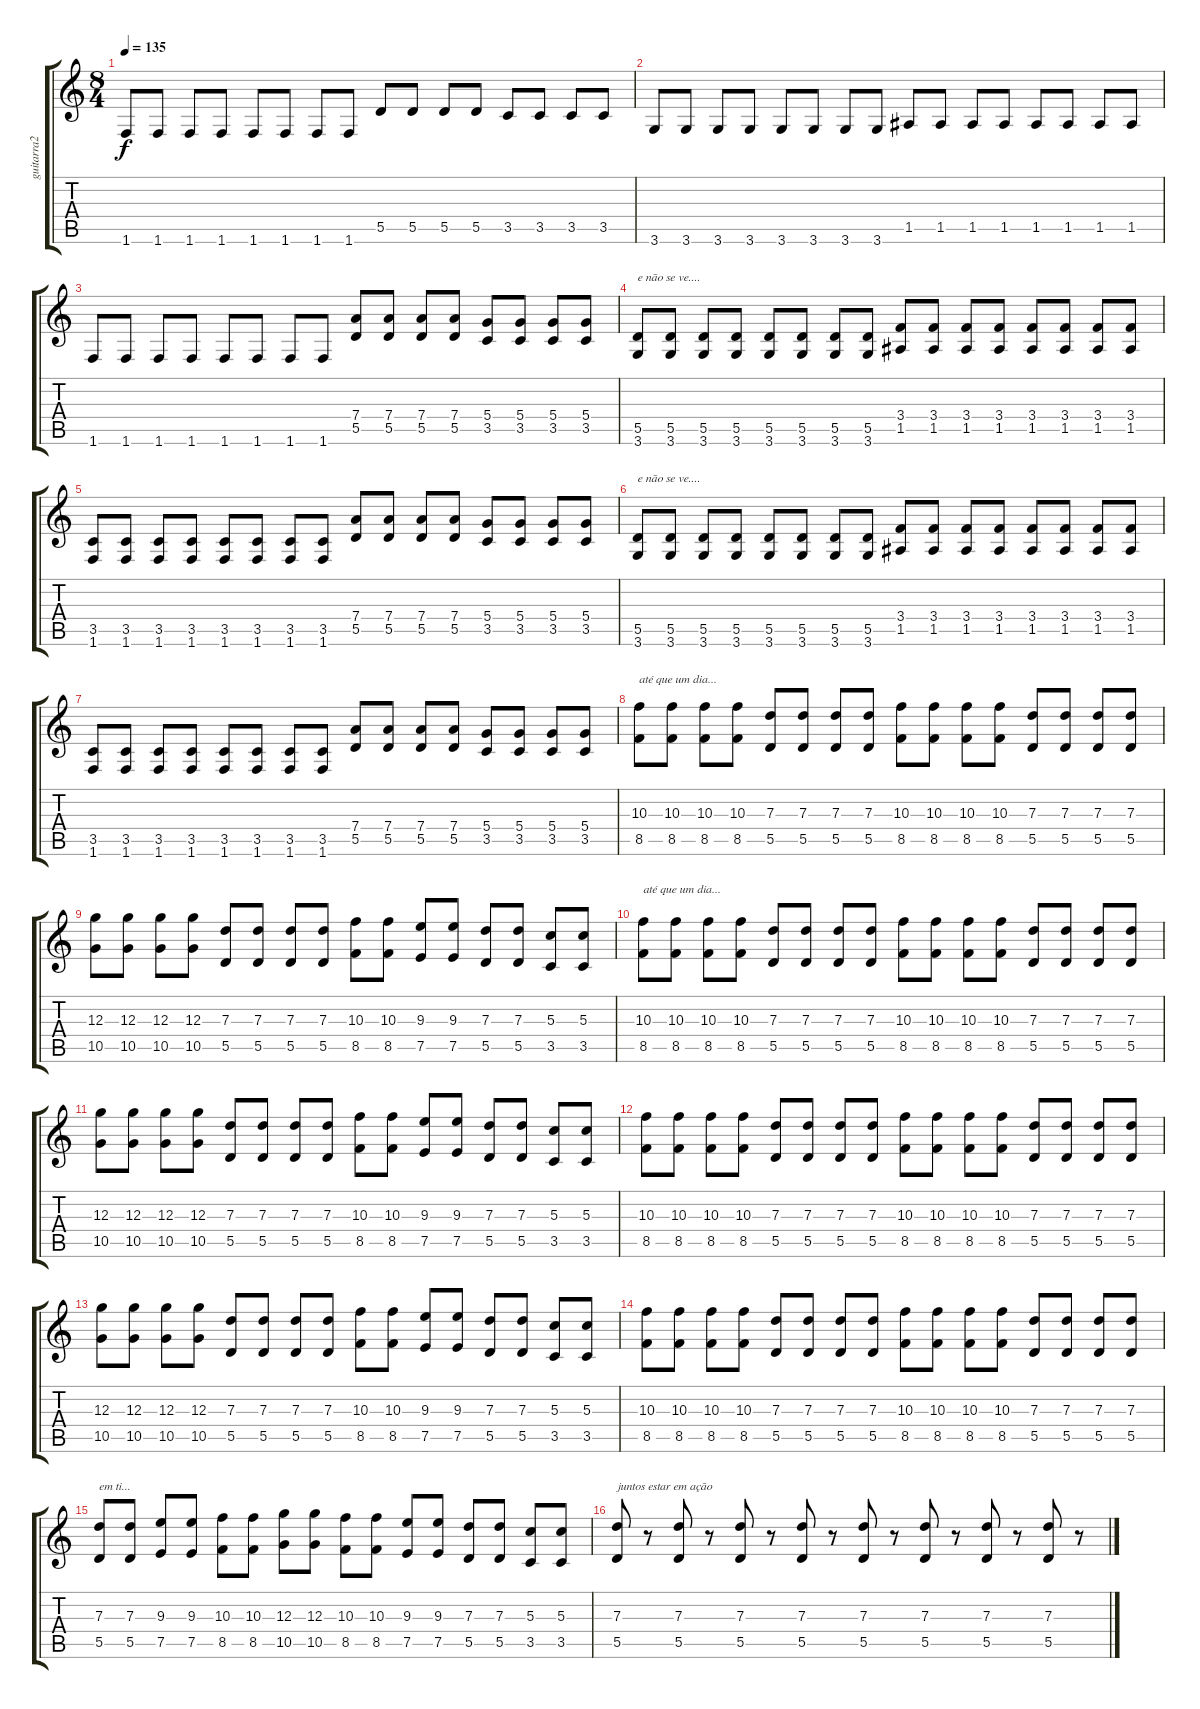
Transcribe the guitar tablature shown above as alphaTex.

\track ("guitarra2" "guitarra2") {instrument distortionguitar}
\staff {score tabs}
\tuning (E4 B3 G3 D3 A2 E2) {hide}
\ts (8 4)
\tempo 135
\clef g2
\ks c
1.6.8{dy f} 1.6.8 1.6.8 1.6.8 1.6.8 1.6.8 1.6.8 1.6.8 5.5.8 5.5.8 5.5.8 5.5.8 3.5.8 3.5.8 3.5.8 3.5.8 |
3.6.8 3.6.8 3.6.8 3.6.8 3.6.8 3.6.8 3.6.8 3.6.8 1.5.8 1.5.8 1.5.8 1.5.8 1.5.8 1.5.8 1.5.8 1.5.8 |
1.6.8 1.6.8 1.6.8 1.6.8 1.6.8 1.6.8 1.6.8 1.6.8 (7.4 5.5).8 (7.4 5.5).8 (7.4 5.5).8 (7.4 5.5).8 (5.4 3.5).8 (5.4 3.5).8 (5.4 3.5).8 (5.4 3.5).8 |
(5.5 3.6).8{txt "e não se ve...."} (5.5 3.6).8 (5.5 3.6).8 (5.5 3.6).8 (5.5 3.6).8 (5.5 3.6).8 (5.5 3.6).8 (5.5 3.6).8 (3.4 1.5).8 (3.4 1.5).8 (3.4 1.5).8 (3.4 1.5).8 (3.4 1.5).8 (3.4 1.5).8 (3.4 1.5).8 (3.4 1.5).8 |
(3.5 1.6).8 (3.5 1.6).8 (3.5 1.6).8 (3.5 1.6).8 (3.5 1.6).8 (3.5 1.6).8 (3.5 1.6).8 (3.5 1.6).8 (7.4 5.5).8 (7.4 5.5).8 (7.4 5.5).8 (7.4 5.5).8 (5.4 3.5).8 (5.4 3.5).8 (5.4 3.5).8 (5.4 3.5).8 |
(5.5 3.6).8{txt "e não se ve...."} (5.5 3.6).8 (5.5 3.6).8 (5.5 3.6).8 (5.5 3.6).8 (5.5 3.6).8 (5.5 3.6).8 (5.5 3.6).8 (3.4 1.5).8 (3.4 1.5).8 (3.4 1.5).8 (3.4 1.5).8 (3.4 1.5).8 (3.4 1.5).8 (3.4 1.5).8 (3.4 1.5).8 |
(3.5 1.6).8 (3.5 1.6).8 (3.5 1.6).8 (3.5 1.6).8 (3.5 1.6).8 (3.5 1.6).8 (3.5 1.6).8 (3.5 1.6).8 (7.4 5.5).8 (7.4 5.5).8 (7.4 5.5).8 (7.4 5.5).8 (5.4 3.5).8 (5.4 3.5).8 (5.4 3.5).8 (5.4 3.5).8 |
(10.3 8.5).8{txt "até que um dia..."} (10.3 8.5).8 (10.3 8.5).8 (10.3 8.5).8 (7.3 5.5).8 (7.3 5.5).8 (7.3 5.5).8 (7.3 5.5).8 (10.3 8.5).8 (10.3 8.5).8 (10.3 8.5).8 (10.3 8.5).8 (7.3 5.5).8 (7.3 5.5).8 (7.3 5.5).8 (7.3 5.5).8 |
(12.3 10.5).8 (12.3 10.5).8 (12.3 10.5).8 (12.3 10.5).8 (7.3 5.5).8 (7.3 5.5).8 (7.3 5.5).8 (7.3 5.5).8 (10.3 8.5).8 (10.3 8.5).8 (9.3 7.5).8 (9.3 7.5).8 (7.3 5.5).8 (7.3 5.5).8 (5.3 3.5).8 (5.3 3.5).8 |
(10.3 8.5).8{txt "até que um dia..."} (10.3 8.5).8 (10.3 8.5).8 (10.3 8.5).8 (7.3 5.5).8 (7.3 5.5).8 (7.3 5.5).8 (7.3 5.5).8 (10.3 8.5).8 (10.3 8.5).8 (10.3 8.5).8 (10.3 8.5).8 (7.3 5.5).8 (7.3 5.5).8 (7.3 5.5).8 (7.3 5.5).8 |
(12.3 10.5).8 (12.3 10.5).8 (12.3 10.5).8 (12.3 10.5).8 (7.3 5.5).8 (7.3 5.5).8 (7.3 5.5).8 (7.3 5.5).8 (10.3 8.5).8 (10.3 8.5).8 (9.3 7.5).8 (9.3 7.5).8 (7.3 5.5).8 (7.3 5.5).8 (5.3 3.5).8 (5.3 3.5).8 |
(10.3 8.5).8 (10.3 8.5).8 (10.3 8.5).8 (10.3 8.5).8 (7.3 5.5).8 (7.3 5.5).8 (7.3 5.5).8 (7.3 5.5).8 (10.3 8.5).8 (10.3 8.5).8 (10.3 8.5).8 (10.3 8.5).8 (7.3 5.5).8 (7.3 5.5).8 (7.3 5.5).8 (7.3 5.5).8 |
(12.3 10.5).8 (12.3 10.5).8 (12.3 10.5).8 (12.3 10.5).8 (7.3 5.5).8 (7.3 5.5).8 (7.3 5.5).8 (7.3 5.5).8 (10.3 8.5).8 (10.3 8.5).8 (9.3 7.5).8 (9.3 7.5).8 (7.3 5.5).8 (7.3 5.5).8 (5.3 3.5).8 (5.3 3.5).8 |
(10.3 8.5).8 (10.3 8.5).8 (10.3 8.5).8 (10.3 8.5).8 (7.3 5.5).8 (7.3 5.5).8 (7.3 5.5).8 (7.3 5.5).8 (10.3 8.5).8 (10.3 8.5).8 (10.3 8.5).8 (10.3 8.5).8 (7.3 5.5).8 (7.3 5.5).8 (7.3 5.5).8 (7.3 5.5).8 |
(7.3 5.5).8{txt "em ti..."} (7.3 5.5).8 (9.3 7.5).8 (9.3 7.5).8 (10.3 8.5).8 (10.3 8.5).8 (12.3 10.5).8 (12.3 10.5).8 (10.3 8.5).8 (10.3 8.5).8 (9.3 7.5).8 (9.3 7.5).8 (7.3 5.5).8 (7.3 5.5).8 (5.3 3.5).8 (5.3 3.5).8 |
(7.3 5.5).8{txt "juntos estar em ação"} r.8 (7.3 5.5).8 r.8 (7.3 5.5).8 r.8 (7.3 5.5).8 r.8 (7.3 5.5).8 r.8 (7.3 5.5).8 r.8 (7.3 5.5).8 r.8 (7.3 5.5).8 r.8
